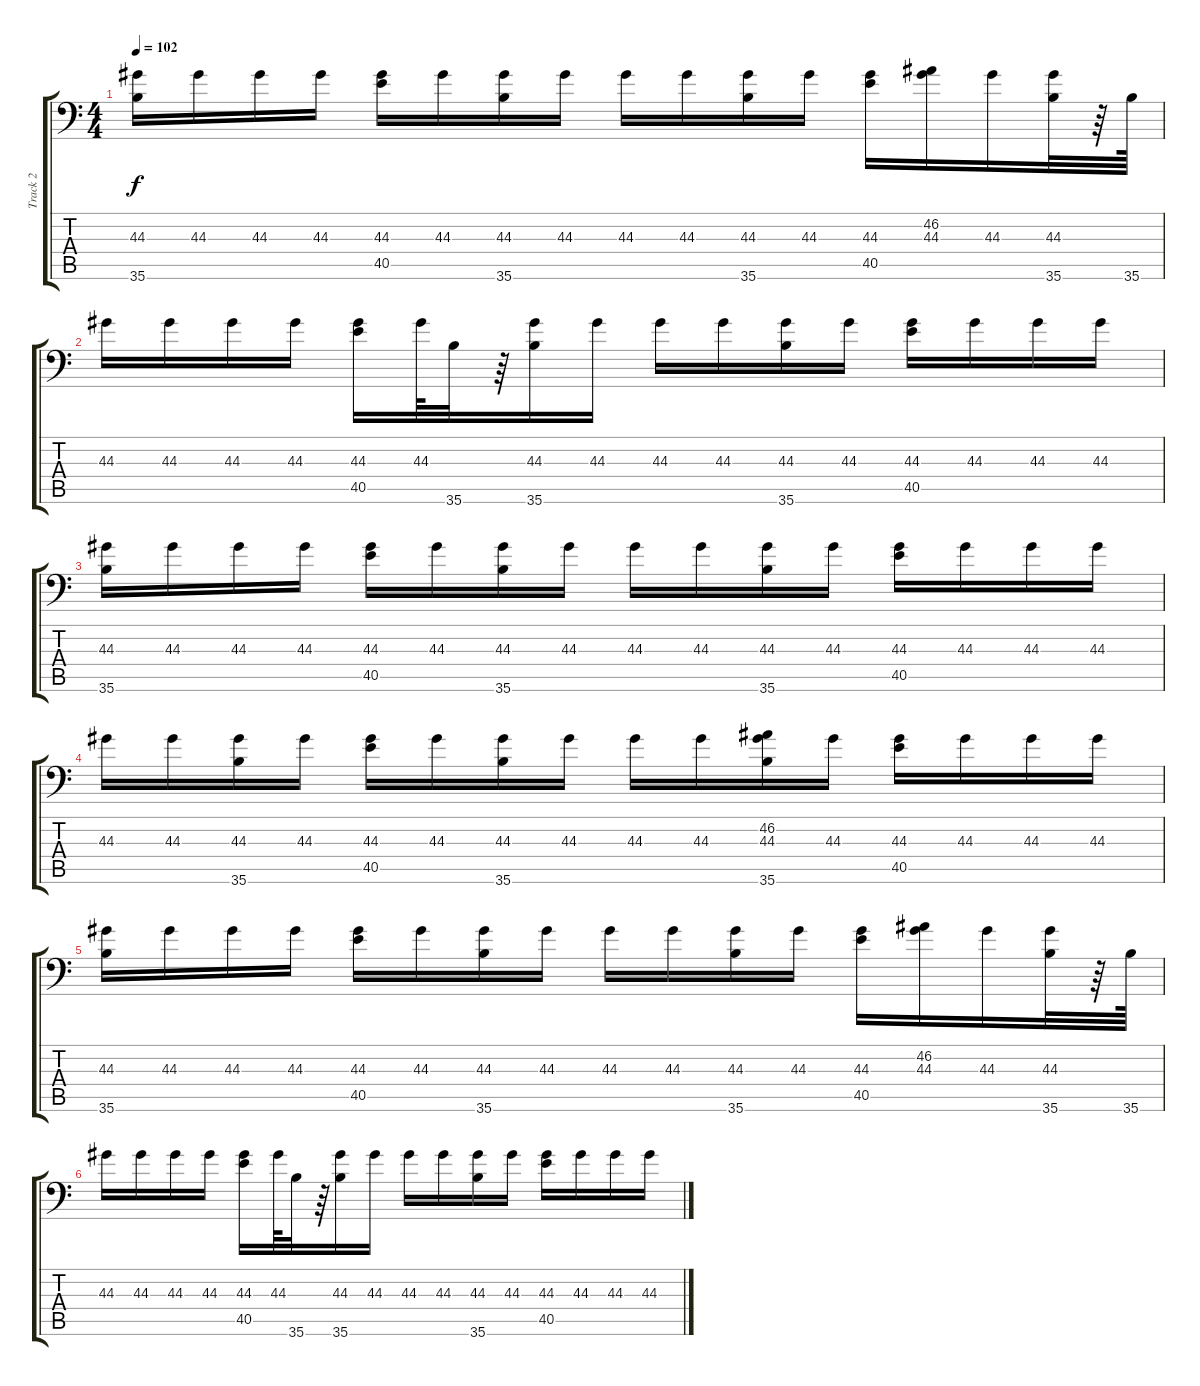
\track ("Track 2" "Track 2") {instrument acousticgrandpiano}
\staff {score tabs}
\tuning (C-1 C-1 C-1 C-1 C-1 C-1) {hide}
\ts (4 4)
\tempo 102
\clef f4
\ks c
(44.3 35.6).16{dy f} 44.3.16 44.3.16 44.3.16 (44.3 40.5).16 44.3.16 (44.3 35.6).16 44.3.16 44.3.16 44.3.16 (44.3 35.6).16 44.3.16 (44.3 40.5).16 (46.2 44.3).16 44.3.16 (44.3 35.6).32 r.64 35.6.64 |
44.3.16 44.3.16 44.3.16 44.3.16 (44.3 40.5).16 44.3.64 35.6.32 r.64 (44.3 35.6).16 44.3.16 44.3.16 44.3.16 (44.3 35.6).16 44.3.16 (44.3 40.5).16 44.3.16 44.3.16 44.3.16 |
(44.3 35.6).16 44.3.16 44.3.16 44.3.16 (44.3 40.5).16 44.3.16 (44.3 35.6).16 44.3.16 44.3.16 44.3.16 (44.3 35.6).16 44.3.16 (44.3 40.5).16 44.3.16 44.3.16 44.3.16 |
44.3.16 44.3.16 (44.3 35.6).16 44.3.16 (44.3 40.5).16 44.3.16 (44.3 35.6).16 44.3.16 44.3.16 44.3.16 (46.2 44.3 35.6).16 44.3.16 (44.3 40.5).16 44.3.16 44.3.16 44.3.16 |
(44.3 35.6).16 44.3.16 44.3.16 44.3.16 (44.3 40.5).16 44.3.16 (44.3 35.6).16 44.3.16 44.3.16 44.3.16 (44.3 35.6).16 44.3.16 (44.3 40.5).16 (46.2 44.3).16 44.3.16 (44.3 35.6).32 r.64 35.6.64 |
44.3.16 44.3.16 44.3.16 44.3.16 (44.3 40.5).16 44.3.64 35.6.32 r.64 (44.3 35.6).16 44.3.16 44.3.16 44.3.16 (44.3 35.6).16 44.3.16 (44.3 40.5).16 44.3.16 44.3.16 44.3.16
